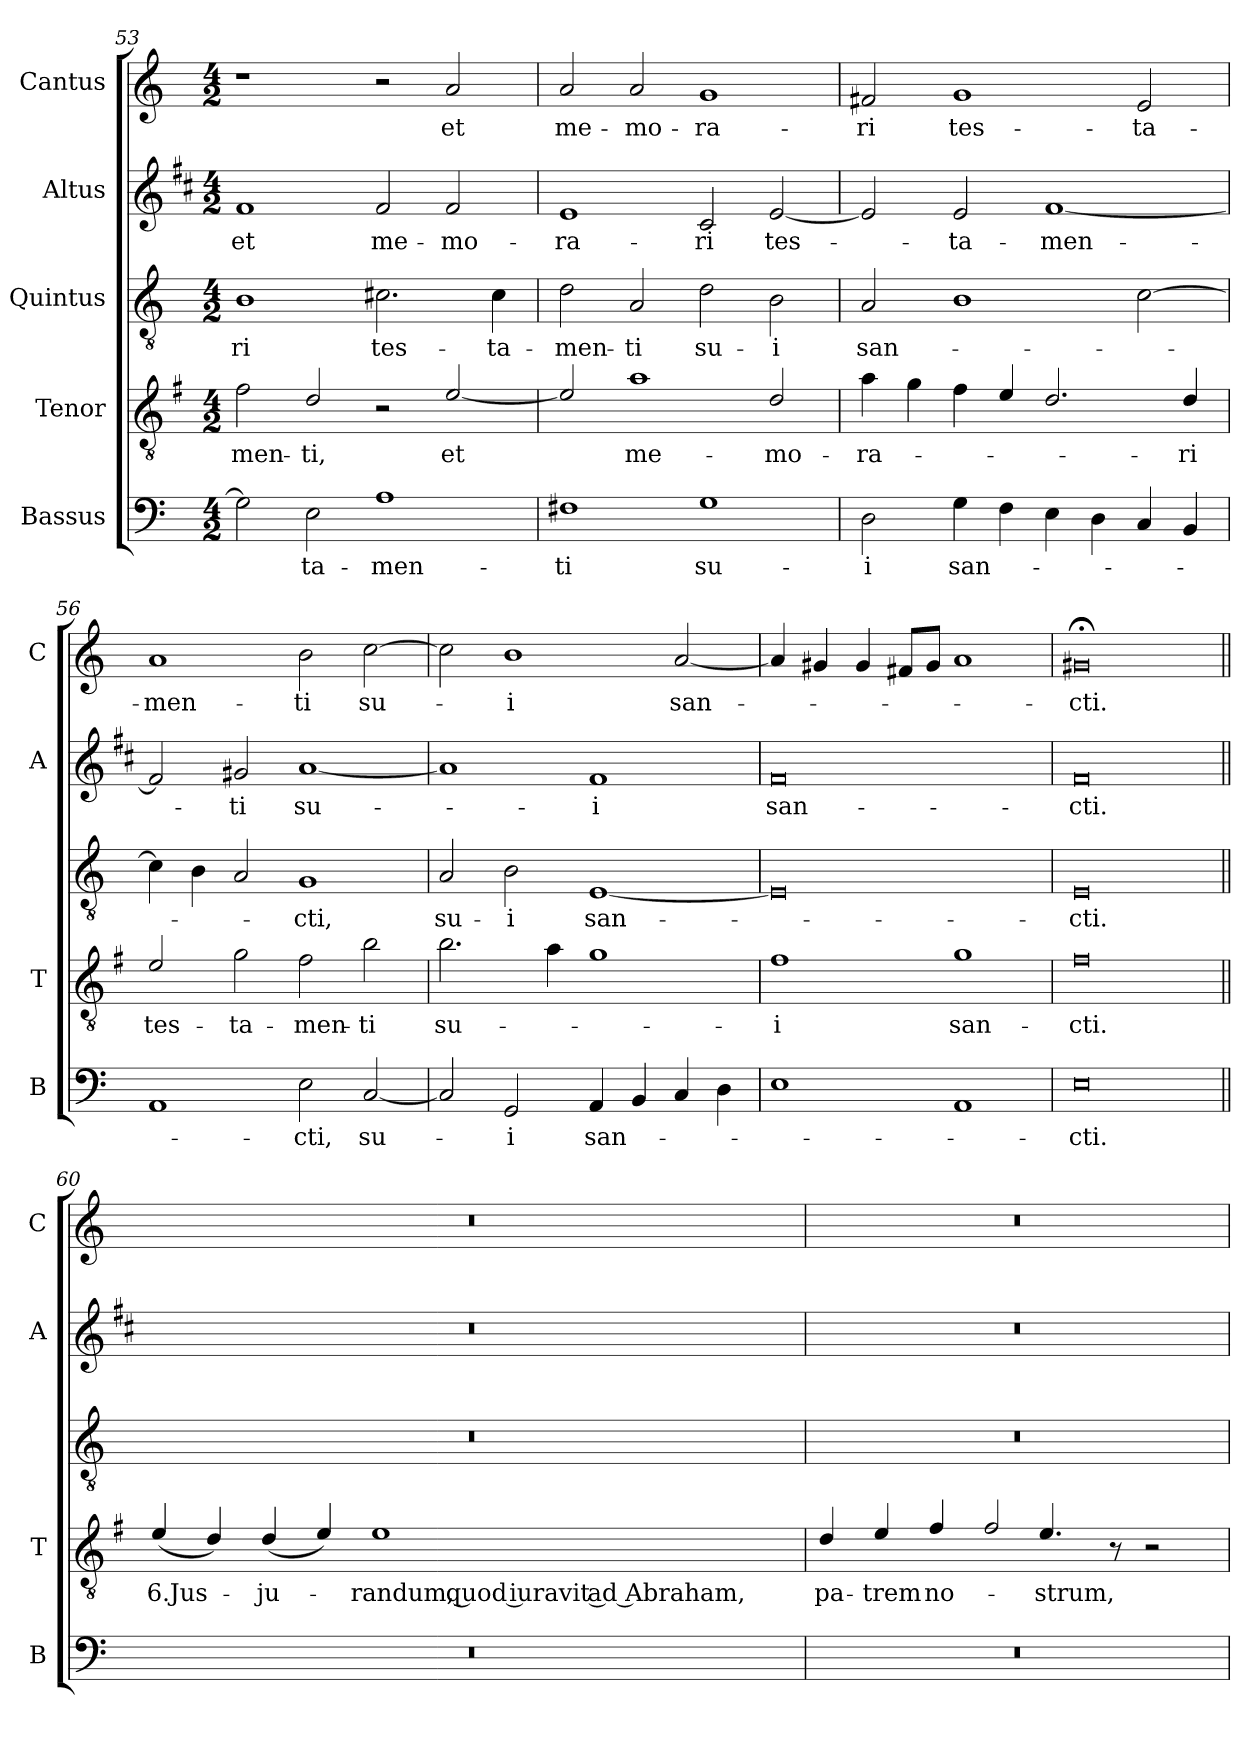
**kern	**text	**kern	**text	**kern	**text	**kern	**text	**kern	**text
*part5	*part5	*part4	*part4	*part3	*part3	*part2	*part2	*part1	*part1
*staff5	*staff5	*staff4	*staff4	*staff3	*staff3	*staff2	*staff2	*staff1	*staff1
*I"Bassus	*	*I"Tenor	*	*I"Quintus	*	*I"Altus	*	*I"Cantus	*
*I'B	*	*I'T	*	*	*	*I'A	*	*I'C	*
*clefF4	*	*clefGv2	*	*clefGv2	*	*clefG2	*	*clefG2	*
*	*	*ITrd4c7	*	*	*	*ITrd1c2	*	*	*
*k[]	*	*k[]	*	*k[]	*	*k[]	*	*k[]	*
*C:	*	*C:	*	*C:	*	*C:	*	*C:	*
*M4/2	*	*M4/2	*	*M4/2	*	*M4/2	*	*M4/2	*
=53	=53	=53	=53	=53	=53	=53	=53	=53	=53
!	!	!	!LO:LY:b	!	!LO:LY:b	!	!LO:LY:b	!	!
2G\]	.	2B\	-men-	1B	-ri	1e	et	1r	.
!	!LO:LY:b	!	!LO:LY:b	!	!	!	!	!	!
2E\	-ta-	2G/	-ti,	.	.	.	.	.	.
!	!LO:LY:b	!	!	!	!LO:LY:b	!	!LO:LY:b	!	!
1A	-men-	2r	.	2.c#X\	tes-	2e/	me-	2r	.
!	!	!	!LO:LY:b	!	!	!	!LO:LY:b	!	!LO:LY:b
.	.	[2A/	et	.	.	2e/	-mo-	2a/	et
!	!	!	!	!	!LO:LY:b	!	!	!	!
.	.	.	.	4c#\	-ta-	.	.	.	.
=54	=54	=54	=54	=54	=54	=54	=54	=54	=54
!	!LO:LY:b	!	!	!	!LO:LY:b	!	!LO:LY:b	!	!LO:LY:b
1F#X	-ti	2A/]	.	2d\	-men-	1d	-ra-	2a/	me-
!	!	!	!LO:LY:b	!	!LO:LY:b	!	!	!	!LO:LY:b
.	.	1d	me-	2A/	-ti	.	.	2a/	-mo-
!	!LO:LY:b	!	!	!	!LO:LY:b	!	!LO:LY:b	!	!LO:LY:b
1G	su-	.	.	2d\	su-	2B/	-ri	1g	-ra-
!	!	!	!LO:LY:b	!	!LO:LY:b	!	!LO:LY:b	!	!
.	.	2G/	-mo-	2B\	-i	[2d/	tes-	.	.
=55	=55	=55	=55	=55	=55	=55	=55	=55	=55
!	!LO:LY:b	!	!LO:LY:b	!	!LO:LY:b	!	!	!	!LO:LY:b
2D\	-i	4d\	-ra-	2A/	san-	2d/]	.	2f#X/	-ri
.	.	4c\	.	.	.	.	.	.	.
!	!LO:LY:b	!	!	!	!	!	!LO:LY:b	!	!LO:LY:b
4G\	san-	4B\	.	1B	.	2d/	-ta-	1g	tes-
4F\	.	4A/	.	.	.	.	.	.	.
!	!	!	!	!	!	!	!LO:LY:b	!	!
4E\	.	2.G/	.	.	.	[1e	-men-	.	.
4D\	.	.	.	.	.	.	.	.	.
!	!	!	!	!	!	!	!	!	!LO:LY:b
4C/	.	.	.	[2c\	.	.	.	2e/	-ta-
!	!	!	!LO:LY:b	!	!	!	!	!	!
4BB/	.	4G/	-ri	.	.	.	.	.	.
!!LO:LB:g=z
=56	=56	=56	=56	=56	=56	=56	=56	=56	=56
!	!	!	!LO:LY:b	!	!	!	!	!	!LO:LY:b
1AA	.	2A/	tes-	4c\]	.	2e/]	.	1a	-men-
.	.	.	.	4B\	.	.	.	.	.
!	!	!	!LO:LY:b	!	!	!	!LO:LY:b	!	!
.	.	2c\	-ta-	2A/	.	2f#X/	-ti	.	.
!	!LO:LY:b	!	!LO:LY:b	!	!LO:LY:b	!	!LO:LY:b	!	!LO:LY:b
2E\	-cti,	2B\	-men-	1G	-cti,	[1g	su-	2b\	-ti
!	!LO:LY:b	!	!LO:LY:b	!	!	!	!	!	!LO:LY:b
[2C/	su-	2e\	-ti	.	.	.	.	[2cc\	su-
=57	=57	=57	=57	=57	=57	=57	=57	=57	=57
!	!	!	!LO:LY:b	!	!LO:LY:b	!	!	!	!
2C/]	.	2.e\	su-	2A/	su-	1g]	.	2cc\]	.
!	!LO:LY:b	!	!	!	!LO:LY:b	!	!	!	!LO:LY:b
2GG/	-i	.	.	2B\	-i	.	.	1b	-i
.	.	4d\	.	.	.	.	.	.	.
!	!LO:LY:b	!	!	!	!LO:LY:b	!	!LO:LY:b	!	!
4AA/	san-	1c	.	[1E	san-	1e	-i	.	.
4BB/	.	.	.	.	.	.	.	.	.
!	!	!	!	!	!	!	!	!	!LO:LY:b
4C/	.	.	.	.	.	.	.	[2a/	san-
4D\	.	.	.	.	.	.	.	.	.
=58	=58	=58	=58	=58	=58	=58	=58	=58	=58
!	!	!	!LO:LY:b	!	!	!	!LO:LY:b	!	!
1E	.	1B	-i	0E]	.	0e	san-	4a/]	.
.	.	.	.	.	.	.	.	4g#X/	.
.	.	.	.	.	.	.	.	4g#i/	.
.	.	.	.	.	.	.	.	8f#X/L	.
.	.	.	.	.	.	.	.	8g#/J	.
!	!	!	!LO:LY:b	!	!	!	!	!	!
1AA	.	1c	san-	.	.	.	.	1a	.
=59	=59	=59	=59	=59	=59	=59	=59	=59	=59
!	!LO:LY:b	!	!LO:LY:b	!	!LO:LY:b	!	!LO:LY:b	!	!LO:LY:b
0E	-cti.	0B	-cti.	0E	-cti.	0e	-cti.	0g#X;<	-cti.
!!LO:PB:g=z
=60||	=60||	=60||	=60||	=60||	=60||	=60||	=60||	=60||	=60||
!	!	!	!LO:LY:b	!	!	!	!	!	!
0r	.	(>4A/	6.Jus-	0r	.	0r	.	0r	.
.	.	4G/)	.	.	.	.	.	.	.
!	!	!	!LO:LY:b	!	!	!	!	!	!
.	.	(>4G/	-ju-	.	.	.	.	.	.
.	.	4A/)	.	.	.	.	.	.	.
!	!	!	!LO:LY:b	!	!	!	!	!	!
.	.	1A	-randum, quod iuravit ad Abraham,	.	.	.	.	.	.
=61	=61	=61	=61	=61	=61	=61	=61	=61	=61
!	!	!	!LO:LY:b	!	!	!	!	!	!
0r	.	4G/	pa-	0r	.	0r	.	0r	.
!	!	!	!LO:LY:b	!	!	!	!	!	!
.	.	4A/	-trem	.	.	.	.	.	.
!	!	!	!LO:LY:b	!	!	!	!	!	!
.	.	4B/	no-	.	.	.	.	.	.
!	!	!LO:N:head=open	!	!	!	!	!	!	!
.	.	4B/	.	.	.	.	.	.	.
!	!	!	!LO:LY:b	!	!	!	!	!	!
.	.	4.A/	-strum,	.	.	.	.	.	.
.	.	8r	.	.	.	.	.	.	.
.	.	2r	.	.	.	.	.	.	.
=	=	=	=	=	=	=	=	=	=
*-	*-	*-	*-	*-	*-	*-	*-	*-	*-
